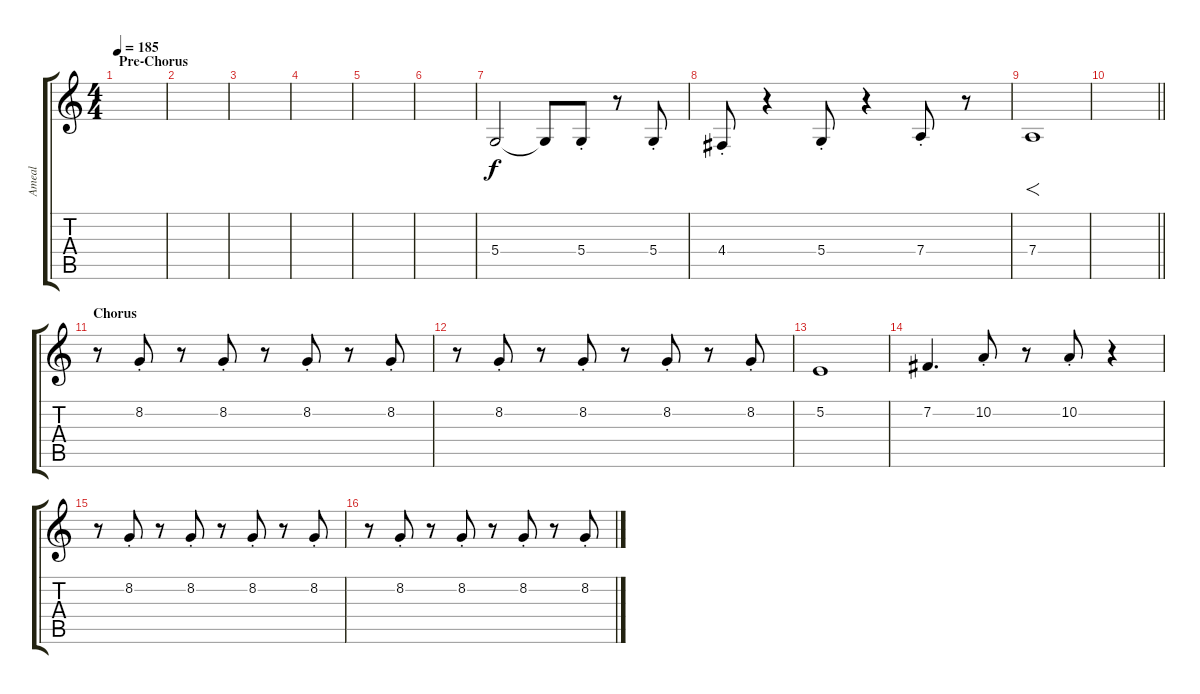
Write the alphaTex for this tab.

\track ("Ameal" "Ameal") {instrument trombone}
\staff {score tabs}
\tuning (E4 B3 G3 D3 A2 E2) {hide}
\ts (4 4)
\section ("" "Pre-Chorus")
\tempo 185
\clef g2
\ks c
|
|
|
|
|
|
5.4.2 5.4{t}.8 5.4{st}.8 r.8 5.4{st}.8 |
4.4{st}.8 r.4 5.4{st}.8 r.4 7.4{st}.8 r.8 |
7.4.1{f} |
\barLineRight lightlight
|
\section ("" "Chorus")
r.8 8.2{st}.8 r.8 8.2{st}.8 r.8 8.2{st}.8 r.8 8.2{st}.8 |
r.8 8.2{st}.8 r.8 8.2{st}.8 r.8 8.2{st}.8 r.8 8.2{st}.8 |
5.2.1 |
7.2.4{d} 10.2{st}.8 r.8 10.2{st}.8 r.4 |
r.8 8.2{st}.8 r.8 8.2{st}.8 r.8 8.2{st}.8 r.8 8.2{st}.8 |
r.8 8.2{st}.8 r.8 8.2{st}.8 r.8 8.2{st}.8 r.8 8.2{st}.8
